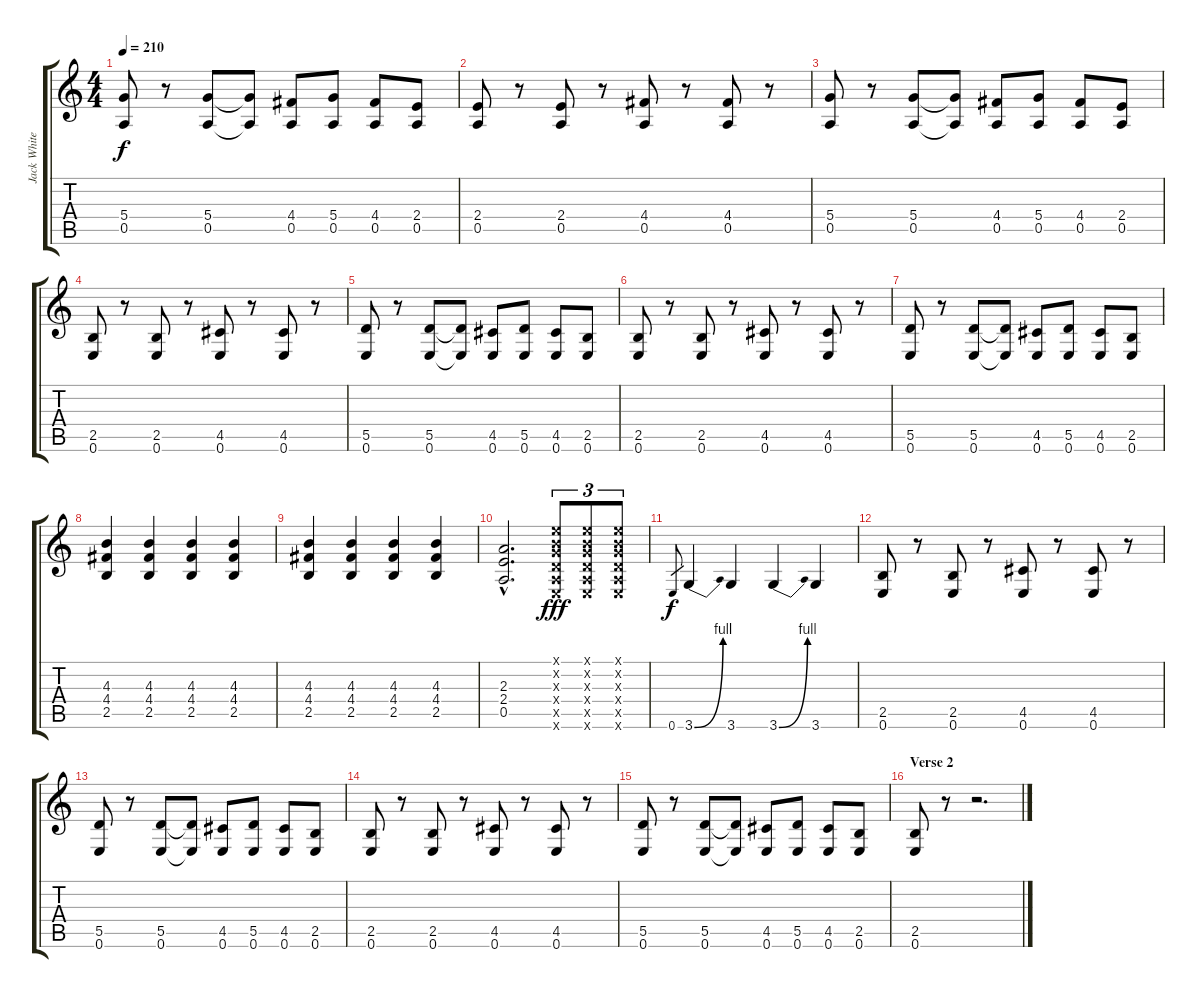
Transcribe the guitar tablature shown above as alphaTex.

\track ("Jack White (Guitar)" "Jack White") {instrument overdrivenguitar}
\staff {score tabs}
\tuning (E4 B3 G3 D3 A2 E2) {hide}
\ts (4 4)
\tempo 210
\clef g2
\ks c
(5.4 0.5).8{dy f} r.8 (5.4 0.5).8 (5.4{t} 0.5{t}).8 (4.4 0.5).8 (5.4 0.5).8 (4.4 0.5).8 (2.4 0.5).8 |
(2.4 0.5).8 r.8 (2.4 0.5).8 r.8 (4.4 0.5).8 r.8 (4.4 0.5).8 r.8 |
(5.4 0.5).8 r.8 (5.4 0.5).8 (5.4{t} 0.5{t}).8 (4.4 0.5).8 (5.4 0.5).8 (4.4 0.5).8 (2.4 0.5).8 |
(2.5 0.6).8 r.8 (2.5 0.6).8 r.8 (4.5 0.6).8 r.8 (4.5 0.6).8 r.8 |
(5.5 0.6).8 r.8 (5.5 0.6).8 (5.5{t} 0.6{t}).8 (4.5 0.6).8 (5.5 0.6).8 (4.5 0.6).8 (2.5 0.6).8 |
(2.5 0.6).8 r.8 (2.5 0.6).8 r.8 (4.5 0.6).8 r.8 (4.5 0.6).8 r.8 |
(5.5 0.6).8 r.8 (5.5 0.6).8 (5.5{t} 0.6{t}).8 (4.5 0.6).8 (5.5 0.6).8 (4.5 0.6).8 (2.5 0.6).8 |
(4.3 4.4 2.5).4 (4.3 4.4 2.5).4 (4.3 4.4 2.5).4 (4.3 4.4 2.5).4 |
(4.3 4.4 2.5).4 (4.3 4.4 2.5).4 (4.3 4.4 2.5).4 (4.3 4.4 2.5).4 |
(2.3{hac} 2.4{hac} 0.5{hac}).2{d instrument overdrivenguitar} (0.1{x} 0.2{x} 0.3{x} 0.4{x} 0.5{x} 0.6{x}).8{tu (3 2) dy fff} (0.1{x} 0.2{x} 0.3{x} 0.4{x} 0.5{x} 0.6{x}).8{tu (3 2)} (0.1{x} 0.2{x} 0.3{x} 0.4{x} 0.5{x} 0.6{x}).8{tu (3 2)} |
0.6.8{gr dy f} 3.6{be (bend 0 0 60 4)}.4 3.6.4 3.6{be (bend 0 0 60 4)}.4 3.6.4 |
(2.5 0.6).8 r.8 (2.5 0.6).8 r.8 (4.5 0.6).8 r.8 (4.5 0.6).8 r.8 |
(5.5 0.6).8 r.8 (5.5 0.6).8 (5.5{t} 0.6{t}).8 (4.5 0.6).8 (5.5 0.6).8 (4.5 0.6).8 (2.5 0.6).8 |
(2.5 0.6).8 r.8 (2.5 0.6).8 r.8 (4.5 0.6).8 r.8 (4.5 0.6).8 r.8 |
(5.5 0.6).8 r.8 (5.5 0.6).8 (5.5{t} 0.6{t}).8 (4.5 0.6).8 (5.5 0.6).8 (4.5 0.6).8 (2.5 0.6).8 |
\section ("" "Verse 2")
(2.5 0.6).8 r.8 r.2{d}
